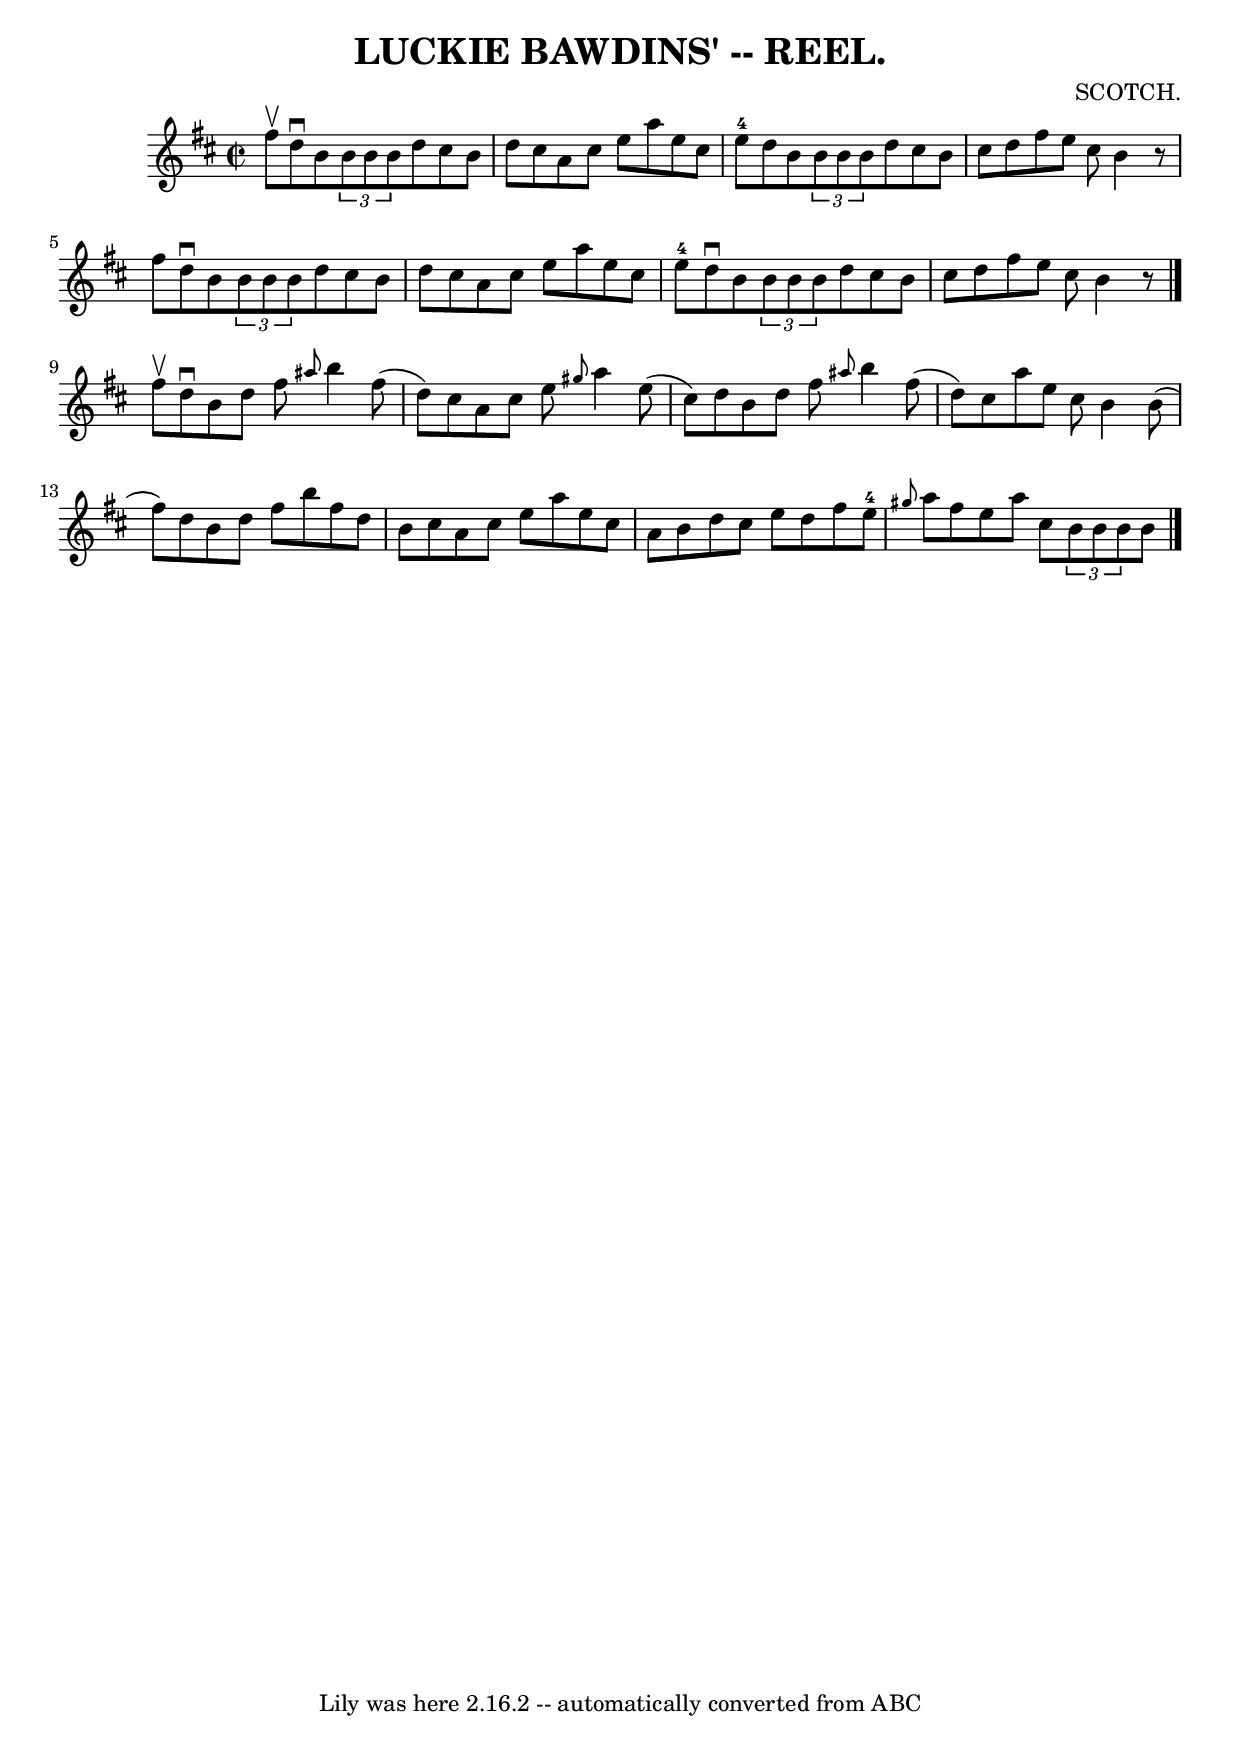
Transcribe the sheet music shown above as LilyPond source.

\version "2.7.40"
\include "Mammoth.ily"
\header {
	%% book = "Coles"
	composer = "SCOTCH."
	crossRefNumber = "16"
	footnotes = ""
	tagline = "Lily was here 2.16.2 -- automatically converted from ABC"
	title = "LUCKIE BAWDINS' -- REEL."
}
voicedefault =  {


\override Staff.TimeSignature #'style = #'C
 \time 2/2 \key d \major fis''8^\upbow |
 d''8^\downbow b'8    
\times 2/3 { b'8 b'8 b'8  } d''8 cis''8 b'8 d''8  |
   
cis''8 a'8 cis''8 e''8 a''8 e''8 cis''8 e''8-4 |
 
 d''8 b'8    \times 2/3 { b'8 b'8 b'8  } d''8 cis''8 b'8    
cis''8  |
 d''8 fis''8 e''8 cis''8 b'4    r8 fis''8  
|
 d''8^\downbow b'8    \times 2/3 { b'8 b'8 b'8  } d''8 
 cis''8 b'8 d''8  |
 cis''8 a'8 cis''8 e''8 a''8    
e''8 cis''8 e''8-4 |
 d''8^\downbow b'8    \times 2/3 {   
b'8 b'8 b'8  } d''8 cis''8 b'8 cis''8  |
 d''8    
fis''8 e''8 cis''8 b'4    r8 \bar "|." fis''8^\upbow |
   
d''8^\downbow b'8 d''8 fis''8  \grace { ais''8  } b''4 fis''8 
(d''8) |
 cis''8 a'8 cis''8 e''8  \grace { gis''8  }  
 a''4 e''8 (cis''8) |
 d''8 b'8 d''8 fis''8  
\grace { ais''8  } b''4 fis''8 (d''8) |
 cis''8 a''8   
 e''8 cis''8 b'4 b'8 (fis''8) |
 d''8 b'8 d''8   
 fis''8 b''8 fis''8 d''8 b'8  |
 cis''8 a'8 cis''8    
e''8 a''8 e''8 cis''8 a'8  |
 b'8 d''8 cis''8 e''8 
 d''8 fis''8 e''8-4 \grace { gis''8  } a''8  |
 fis''8  
 e''8 a''8 cis''8    \times 2/3 { b'8 b'8 b'8  } b'8  
\bar "|."   
}

\score{
    <<

	\context Staff="default"
	{
	    \voicedefault 
	}

    >>
	\layout {
	}
	\midi {}
}
